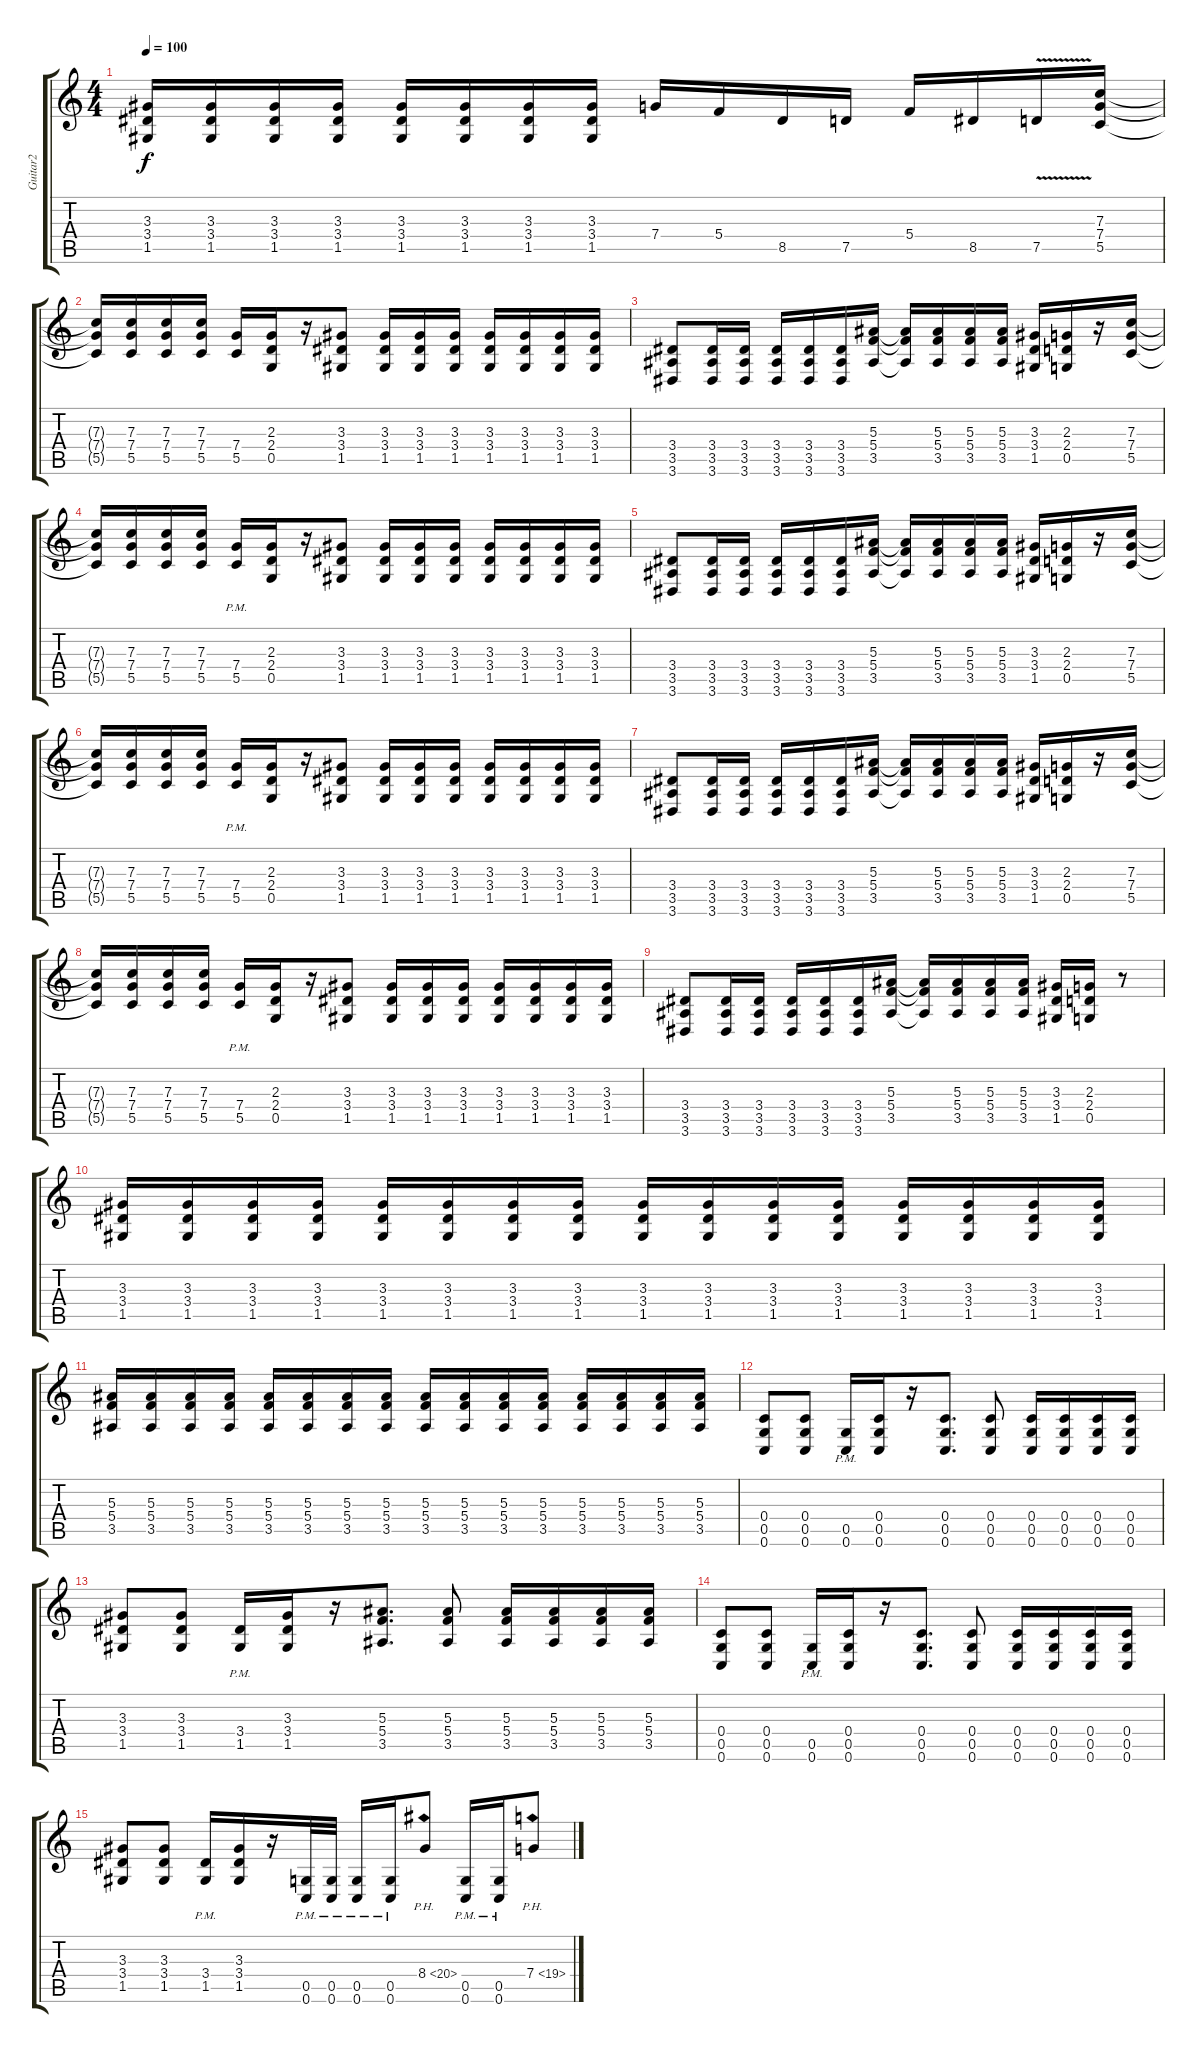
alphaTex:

\track ("Guitar2" "Guitar2") {instrument distortionguitar}
\staff {score tabs}
\tuning (D4 A3 F3 C3 G2 C2) {hide}
\ts (4 4)
\tempo 100
\clef g2
\ks c
(3.3 3.4 1.5).16{dy f} (3.3 3.4 1.5).16 (3.3 3.4 1.5).16 (3.3 3.4 1.5).16 (3.3 3.4 1.5).16 (3.3 3.4 1.5).16 (3.3 3.4 1.5).16 (3.3 3.4 1.5).16 7.4.16 5.4.16 8.5.16 7.5.16 5.4.16 8.5.16 7.5{v}.16 (7.3 7.4 5.5).16 |
(7.3{t} 7.4{t} 5.5{t}).16 (7.3 7.4 5.5).16 (7.3 7.4 5.5).16 (7.3 7.4 5.5).16 (7.4 5.5).16 (2.3 2.4 0.5).16 r.16 (3.3 3.4 1.5).8 (3.3 3.4 1.5).16 (3.3 3.4 1.5).16 (3.3 3.4 1.5).16 (3.3 3.4 1.5).16 (3.3 3.4 1.5).16 (3.3 3.4 1.5).16 (3.3 3.4 1.5).16 |
(3.4 3.5 3.6).8 (3.4 3.5 3.6).16 (3.4 3.5 3.6).16 (3.4 3.5 3.6).16 (3.4 3.5 3.6).16 (3.4 3.5 3.6).16 (5.3 5.4 3.5).16 (5.3{t} 5.4{t} 3.5{t}).16 (5.3 5.4 3.5).16 (5.3 5.4 3.5).16 (5.3 5.4 3.5).16 (3.3 3.4 1.5).16 (2.3 2.4 0.5).16 r.16 (7.3 7.4 5.5).16 |
(7.3{t} 7.4{t} 5.5{t}).16 (7.3 7.4 5.5).16 (7.3 7.4 5.5).16 (7.3 7.4 5.5).16 (7.4{pm} 5.5{pm}).16 (2.3 2.4 0.5).16 r.16 (3.3 3.4 1.5).8 (3.3 3.4 1.5).16 (3.3 3.4 1.5).16 (3.3 3.4 1.5).16 (3.3 3.4 1.5).16 (3.3 3.4 1.5).16 (3.3 3.4 1.5).16 (3.3 3.4 1.5).16 |
(3.4 3.5 3.6).8 (3.4 3.5 3.6).16 (3.4 3.5 3.6).16 (3.4 3.5 3.6).16 (3.4 3.5 3.6).16 (3.4 3.5 3.6).16 (5.3 5.4 3.5).16 (5.3{t} 5.4{t} 3.5{t}).16 (5.3 5.4 3.5).16 (5.3 5.4 3.5).16 (5.3 5.4 3.5).16 (3.3 3.4 1.5).16 (2.3 2.4 0.5).16 r.16 (7.3 7.4 5.5).16 |
(7.3{t} 7.4{t} 5.5{t}).16 (7.3 7.4 5.5).16 (7.3 7.4 5.5).16 (7.3 7.4 5.5).16 (7.4{pm} 5.5{pm}).16 (2.3 2.4 0.5).16 r.16 (3.3 3.4 1.5).8 (3.3 3.4 1.5).16 (3.3 3.4 1.5).16 (3.3 3.4 1.5).16 (3.3 3.4 1.5).16 (3.3 3.4 1.5).16 (3.3 3.4 1.5).16 (3.3 3.4 1.5).16 |
(3.4 3.5 3.6).8 (3.4 3.5 3.6).16 (3.4 3.5 3.6).16 (3.4 3.5 3.6).16 (3.4 3.5 3.6).16 (3.4 3.5 3.6).16 (5.3 5.4 3.5).16 (5.3{t} 5.4{t} 3.5{t}).16 (5.3 5.4 3.5).16 (5.3 5.4 3.5).16 (5.3 5.4 3.5).16 (3.3 3.4 1.5).16 (2.3 2.4 0.5).16 r.16 (7.3 7.4 5.5).16 |
(7.3{t} 7.4{t} 5.5{t}).16 (7.3 7.4 5.5).16 (7.3 7.4 5.5).16 (7.3 7.4 5.5).16 (7.4{pm} 5.5{pm}).16 (2.3 2.4 0.5).16 r.16 (3.3 3.4 1.5).8 (3.3 3.4 1.5).16 (3.3 3.4 1.5).16 (3.3 3.4 1.5).16 (3.3 3.4 1.5).16 (3.3 3.4 1.5).16 (3.3 3.4 1.5).16 (3.3 3.4 1.5).16 |
(3.4 3.5 3.6).8 (3.4 3.5 3.6).16 (3.4 3.5 3.6).16 (3.4 3.5 3.6).16 (3.4 3.5 3.6).16 (3.4 3.5 3.6).16 (5.3 5.4 3.5).16 (5.3{t} 5.4{t} 3.5{t}).16 (5.3 5.4 3.5).16 (5.3 5.4 3.5).16 (5.3 5.4 3.5).16 (3.3 3.4 1.5).16 (2.3 2.4 0.5).16 r.8 |
(3.3 3.4 1.5).16 (3.3 3.4 1.5).16 (3.3 3.4 1.5).16 (3.3 3.4 1.5).16 (3.3 3.4 1.5).16 (3.3 3.4 1.5).16 (3.3 3.4 1.5).16 (3.3 3.4 1.5).16 (3.3 3.4 1.5).16 (3.3 3.4 1.5).16 (3.3 3.4 1.5).16 (3.3 3.4 1.5).16 (3.3 3.4 1.5).16 (3.3 3.4 1.5).16 (3.3 3.4 1.5).16 (3.3 3.4 1.5).16 |
(5.3 5.4 3.5).16 (5.3 5.4 3.5).16 (5.3 5.4 3.5).16 (5.3 5.4 3.5).16 (5.3 5.4 3.5).16 (5.3 5.4 3.5).16 (5.3 5.4 3.5).16 (5.3 5.4 3.5).16 (5.3 5.4 3.5).16 (5.3 5.4 3.5).16 (5.3 5.4 3.5).16 (5.3 5.4 3.5).16 (5.3 5.4 3.5).16 (5.3 5.4 3.5).16 (5.3 5.4 3.5).16 (5.3 5.4 3.5).16 |
(0.4 0.5 0.6).8 (0.4 0.5 0.6).8 (0.5{pm} 0.6{pm}).16 (0.4 0.5 0.6).16 r.16 (0.4 0.5 0.6).8{d} (0.4 0.5 0.6).8 (0.4 0.5 0.6).16 (0.4 0.5 0.6).16 (0.4 0.5 0.6).16 (0.4 0.5 0.6).16 |
(3.3 3.4 1.5).8 (3.3 3.4 1.5).8 (3.4{pm} 1.5{pm}).16 (3.3 3.4 1.5).16 r.16 (5.3 5.4 3.5).8{d} (5.3 5.4 3.5).8 (5.3 5.4 3.5).16 (5.3 5.4 3.5).16 (5.3 5.4 3.5).16 (5.3 5.4 3.5).16 |
(0.4 0.5 0.6).8 (0.4 0.5 0.6).8 (0.5{pm} 0.6{pm}).16 (0.4 0.5 0.6).16 r.16 (0.4 0.5 0.6).8{d} (0.4 0.5 0.6).8 (0.4 0.5 0.6).16 (0.4 0.5 0.6).16 (0.4 0.5 0.6).16 (0.4 0.5 0.6).16 |
(3.3 3.4 1.5).8 (3.3 3.4 1.5).8 (3.4{pm} 1.5{pm}).16 (3.3 3.4 1.5).16 r.16 (0.5{pm} 0.6{pm}).32 (0.5{pm} 0.6{pm}).32 (0.5{pm} 0.6{pm}).16 (0.5{pm} 0.6).16 8.4{ph 12}.8 (0.5{pm} 0.6{pm}).16 (0.5{pm} 0.6{pm}).16 7.4{ph 12}.8
